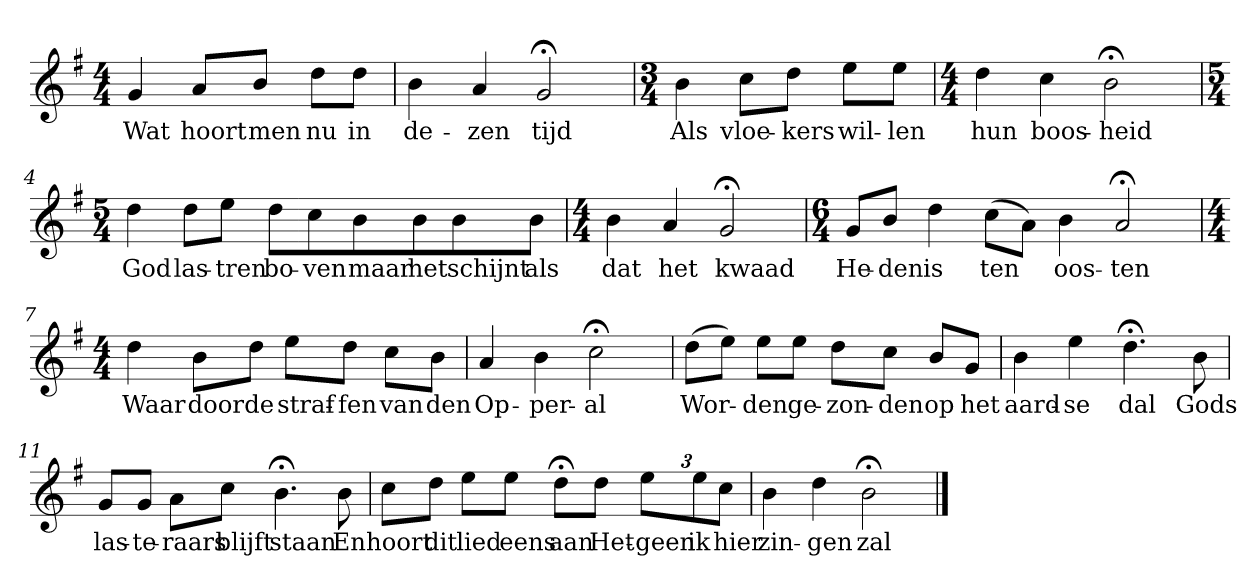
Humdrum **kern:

**kern	**text
*part1	*part1
*staff1	*staff1
*k[f#]	*
*G:	*
*M4/4	*
*MM120	*
=	=
4g	Wat
8aL	hoort
8bJ	men
8ddL	nu
8ddJ	in
=1	=1
4b	de-
4a	-zen
2g;<	tijd
=2	=2
*M3/4	*
4b	Als
8ccL	vloe-
8ddJ	-kers
8eeL	wil-
8eeJ	-len
=3	=3
*M4/4	*
4dd	hun
4cc	boos-
2b;<	-heid
=4	=4
*M5/4	*
4dd	God
8ddL	las-
8eeJ	-tren
8ddL	bo-
8cc	-ven
8b	maar
8b	het
8b	schijnt
8bJ	als
=5	=5
*M4/4	*
4b	dat
4a	het
2g;<	kwaad
=6	=6
*M6/4	*
8gL	He-
8bJ	-den
4dd	is
(8ccL	ten
8aJ)	.
4b	oos-
2a;<	-ten
=7	=7
*M4/4	*
4dd	Waar
8bL	door
8ddJ	de
8eeL	straf-
8ddJ	-fen
8ccL	van
8bJ	den
=8	=8
4a	Op-
4b	-per-
2cc;<	-al
=9	=9
(8ddL	Wor-
8eeJ)	.
8eeL	-den
8eeJ	ge-
8ddL	-zon-
8ccJ	-den
8bL	op
8gJ	het
=10	=10
4b	aard-
4ee	-se
4.dd;<	dal
8b	Gods
=11	=11
8gL	las-
8gJ	-te-
8aL	-raars
8ccJ	blijft
4.b;<	staan
8b	En
=12	=12
8ccL	hoort
8ddJ	dit
8eeL	lied
8eeJ	eens
8dd;<L	aan
8ddJ	Het-
12eeL	-geen
12ee	ik
12ccJ	hier
=13	=13
4b	zin-
4dd	-gen
2b;<	zal
==	==
*-	*-
